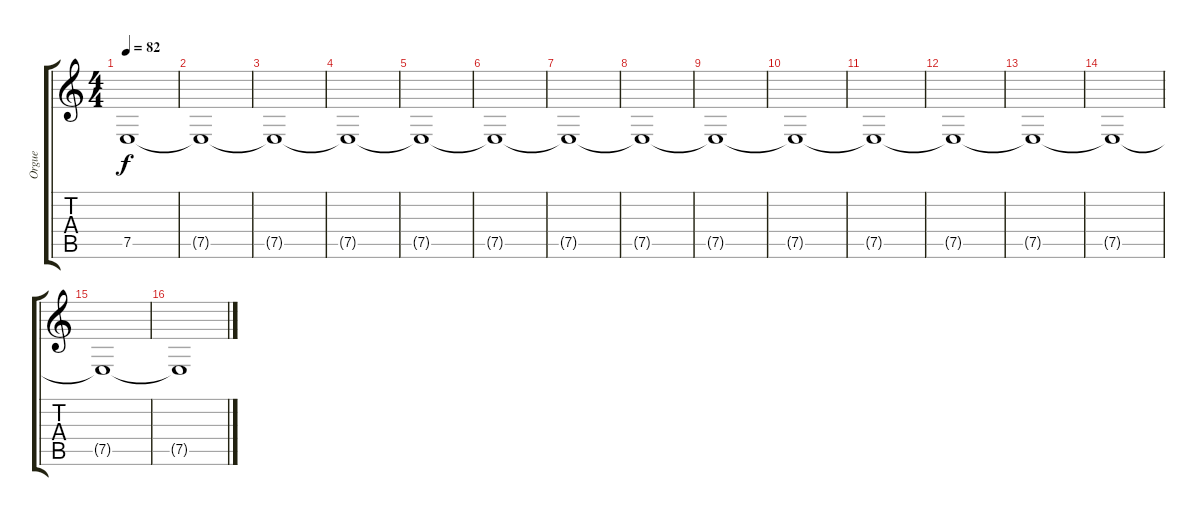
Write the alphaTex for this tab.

\track ("Orgue" "Orgue") {instrument drawbarorgan}
\staff {score tabs}
\tuning (E4 B3 G3 D3 A2 E2) {hide}
\ts (4 4)
\tempo 82
\clef g2
\ks c
7.5{t}.1{dy f} |
7.5{t}.1 |
7.5{t}.1 |
7.5{t}.1 |
7.5{t}.1 |
7.5{t}.1 |
7.5{t}.1 |
7.5{t}.1 |
7.5{t}.1 |
7.5{t}.1 |
7.5{t}.1 |
7.5{t}.1 |
7.5{t}.1 |
7.5{t}.1 |
7.5{t}.1 |
7.5{t}.1
